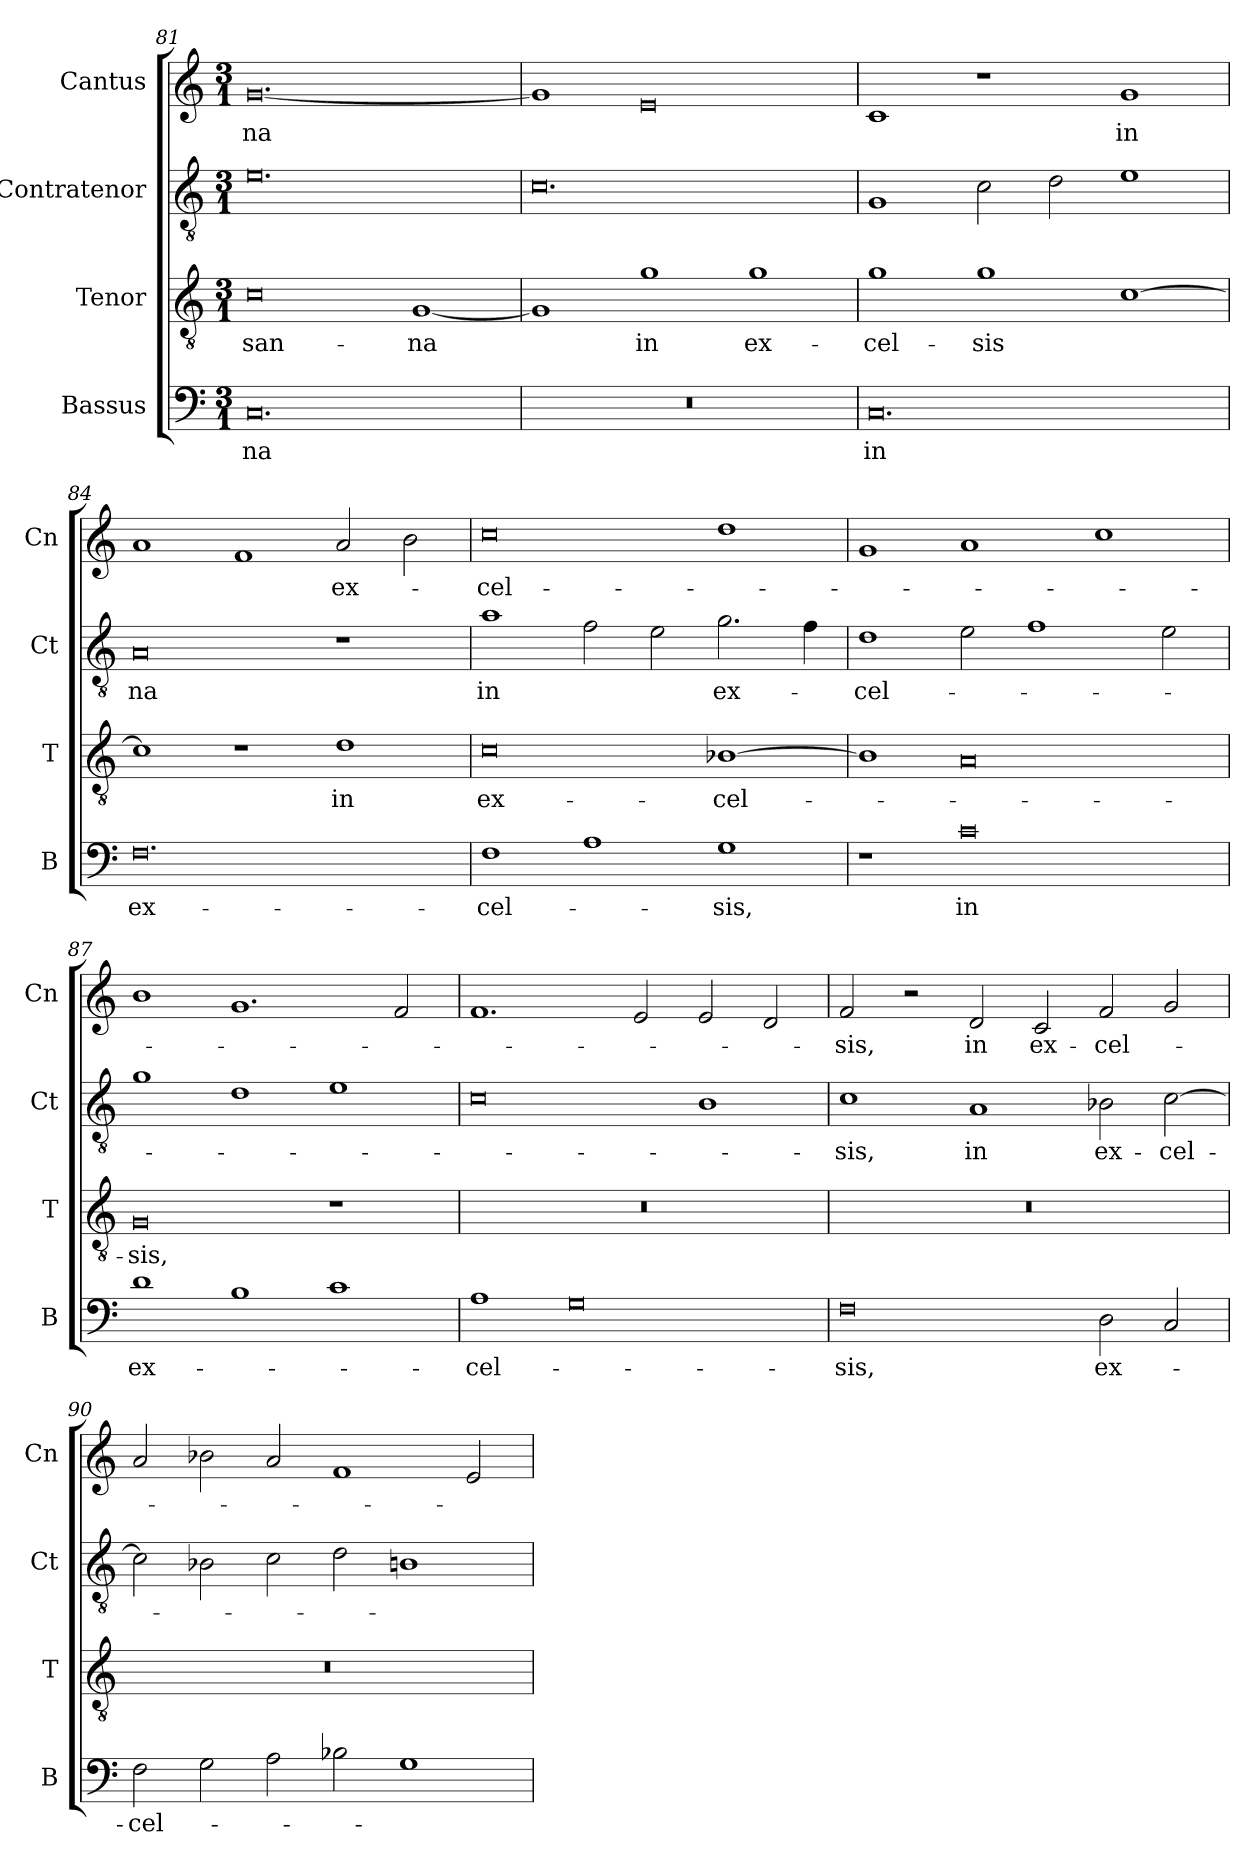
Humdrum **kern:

**kern	**text	**kern	**text	**kern	**text	**kern	**text
*part4	*part4	*part3	*part3	*part2	*part2	*part1	*part1
*staff4	*staff4	*staff3	*staff3	*staff2	*staff2	*staff1	*staff1
*I"Bassus	*	*I"Tenor	*	*I"Contratenor	*	*I"Cantus	*
*I'B	*	*I'T	*	*I'Ct	*	*I'Cn	*
*clefF4	*	*clefGv2	*	*clefGv2	*	*clefG2	*
*k[]	*	*k[]	*	*k[]	*	*k[]	*
*M3/1	*	*M3/1	*	*M3/1	*	*M3/1	*
=81	=81	=81	=81	=81	=81	=81	=81
0.C	-na	0c	-san-	0.e	.	[0.g	-na
.	.	[1G	-na	.	.	.	.
=82	=82	=82	=82	=82	=82	=82	=82
0.r	.	1G]	.	0.c	.	1g]	.
.	.	1g	in	.	.	0e	.
.	.	1g	ex-	.	.	.	.
=83	=83	=83	=83	=83	=83	=83	=83
0.C	in	1g	-cel-	1G	.	1c	.
.	.	1g	-sis	2c\	.	1r	.
.	.	.	.	2d\	.	.	.
.	.	[1c	.	1e	.	1g	in
=84	=84	=84	=84	=84	=84	=84	=84
0.F	ex-	1c]	.	0A	-na	1a	.
.	.	1r	.	.	.	1f	.
.	.	1d	in	1r	.	2a/	ex-
.	.	.	.	.	.	2b\	.
=85	=85	=85	=85	=85	=85	=85	=85
1F	-cel-	0c	ex-	1a	in	0cc	-cel-
1A	.	.	.	2f\	.	.	.
.	.	.	.	2e\	.	.	.
1G	-sis,	[1B-X	-cel-	2.g\	ex-	1dd	.
.	.	.	.	4f\	.	.	.
=86	=86	=86	=86	=86	=86	=86	=86
1r	.	1B-]	.	1d	-cel-	1g	.
0c	in	0A	.	2e\	.	1a	.
.	.	.	.	1f	.	.	.
.	.	.	.	.	.	1cc	.
.	.	.	.	2e\	.	.	.
=87	=87	=87	=87	=87	=87	=87	=87
1d	ex-	0G	-sis,	1g	.	1b	.
1B	.	.	.	1d	.	1.g	.
1c	.	1r	.	1e	.	.	.
.	.	.	.	.	.	2f/	.
=88	=88	=88	=88	=88	=88	=88	=88
1A	-cel-	0.r	.	0c	.	1.f	.
0G	.	.	.	.	.	.	.
.	.	.	.	.	.	2e/	.
.	.	.	.	1B	.	2e/	.
.	.	.	.	.	.	2d/	.
=89	=89	=89	=89	=89	=89	=89	=89
0F	-sis,	0.r	.	1c	-sis,	2f/	-sis,
.	.	.	.	.	.	2r	.
.	.	.	.	1A	in	2d/	in
.	.	.	.	.	.	2c/	ex-
2D\	ex-	.	.	2B-X\	ex-	2f/	-cel-
2C/	.	.	.	[2c\	-cel-	2g/	.
=90	=90	=90	=90	=90	=90	=90	=90
2F\	-cel-	0.r	.	2c\]	.	2a/	.
2G\	.	.	.	2B-X\	.	2b-X\	.
2A\	.	.	.	2c\	.	2a/	.
2B-X\	.	.	.	2d\	.	1f	.
1G	.	.	.	1Bn	.	.	.
.	.	.	.	.	.	2e/	.
=	=	=	=	=	=	=	=
*-	*-	*-	*-	*-	*-	*-	*-
